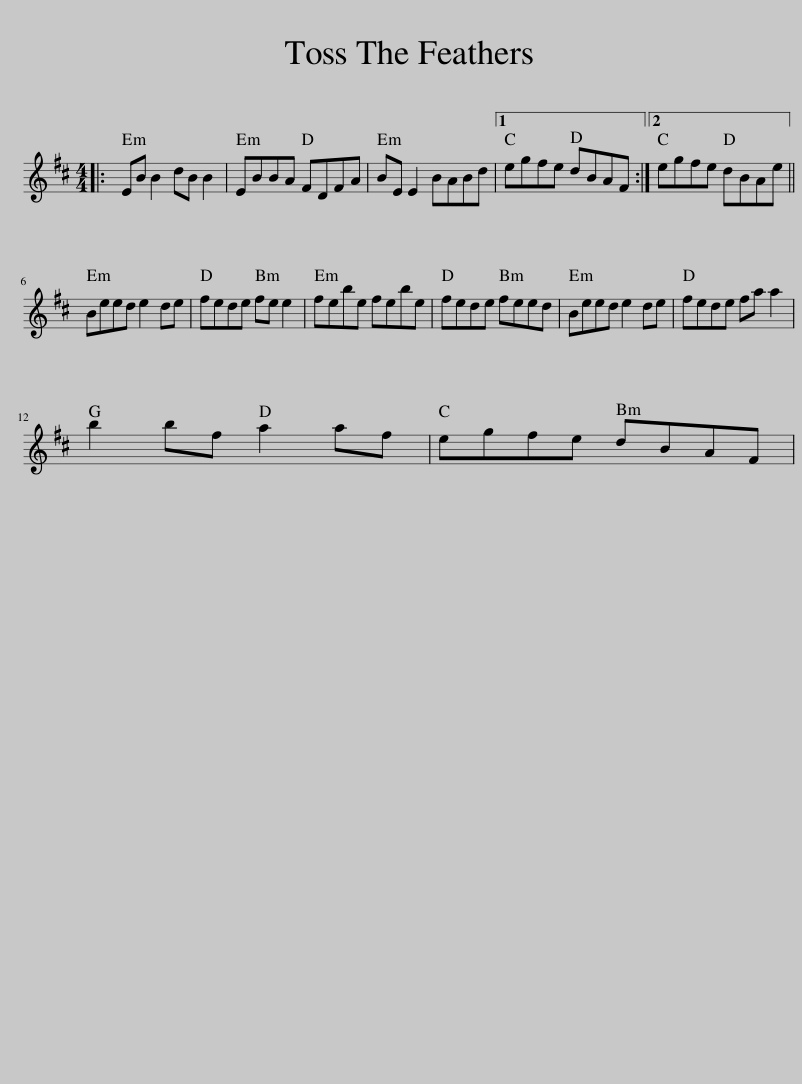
X:1
L:1/8
M:4/4
I:linebreak $
K:D
V:1 treble
V:1
|: EB B2 dB B2 | EBBA FDFA | BE E2 BABd |1 egfe dBAF :|2 egfe dBAe ||$ %5
 Beed e2 de | fede fe e2 | febe febe | fede feed | Beed e2 de | %10
 fede fa a2 |$ b2 bf a2 af | egfe dBAF | %13
